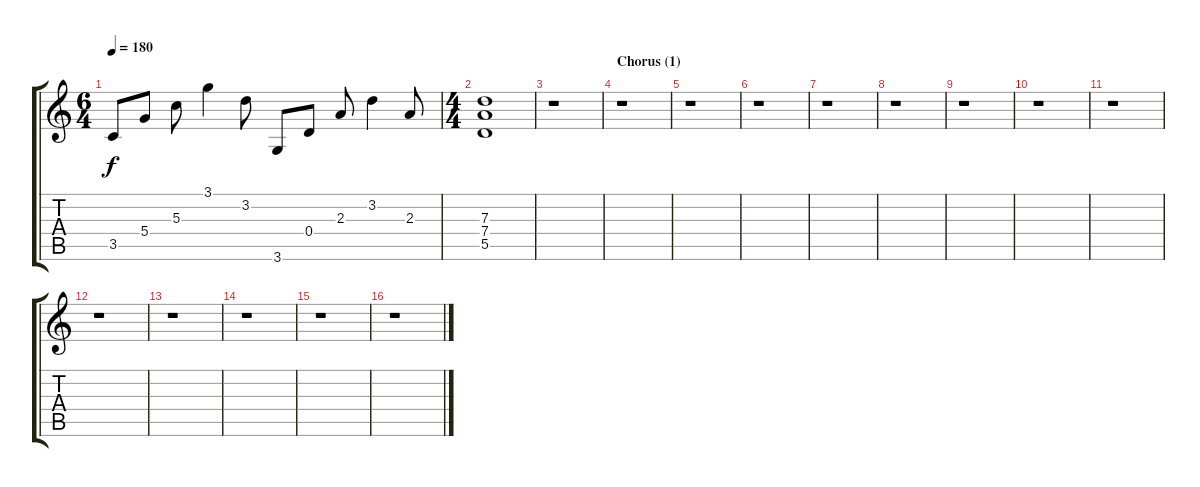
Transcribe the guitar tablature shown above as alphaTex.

\track "" {instrument distortionguitar}
\staff {score tabs}
\tuning (E4 B3 G3 D3 A2 E2) {hide}
\ts (6 4)
\tempo 180
\clef g2
\ks c
3.5.8{dy f} 5.4.8 5.3.8 3.1.4 3.2.8 3.6.8 0.4.8 2.3.8 3.2.4 2.3.8 |
\ts (4 4)
(7.3 7.4 5.5).1 |
r.1{volume 12 instrument distortionguitar} |
\section ("" "Chorus (1)")
r.1 |
r.1 |
r.1 |
r.1 |
r.1 |
r.1 |
r.1 |
r.1 |
r.1 |
r.1 |
r.1 |
r.1 |
r.1
